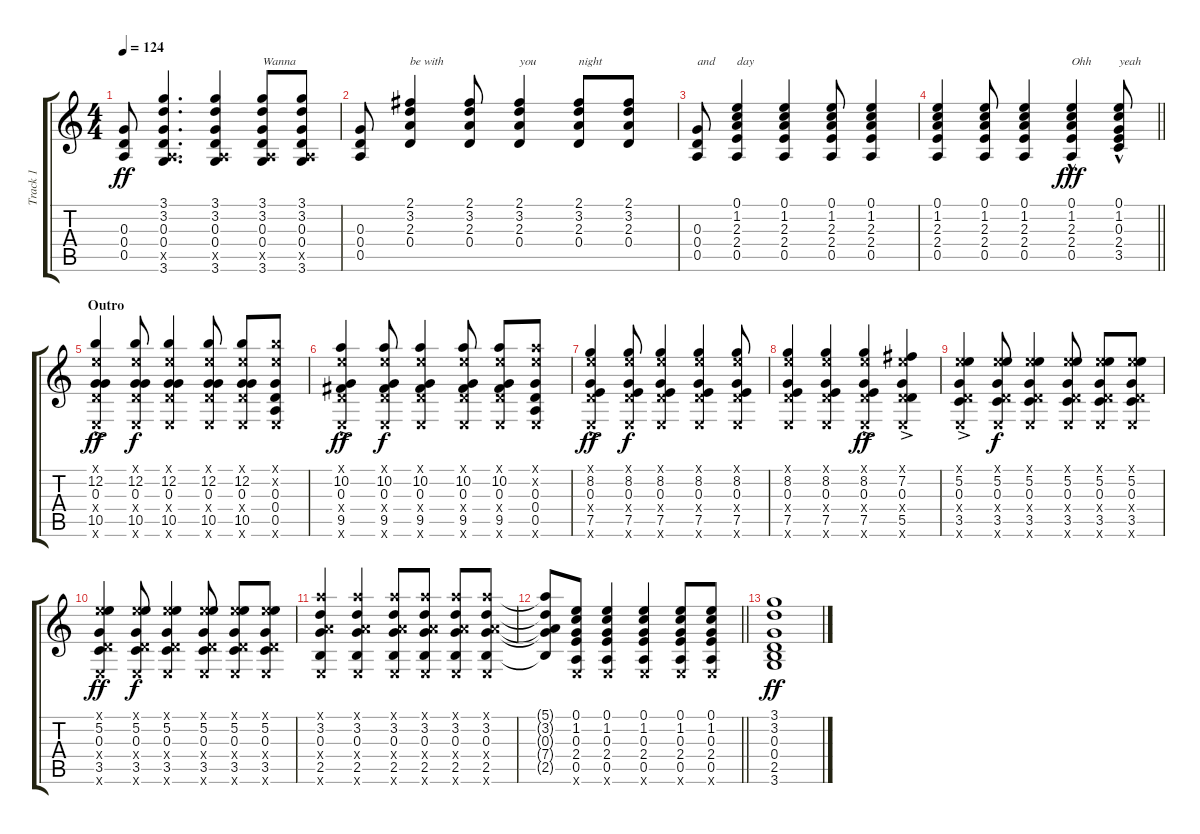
\track ("Track 1" "Track 1") {instrument acousticguitarnylon}
\staff {score tabs}
\tuning (E4 B3 G3 D3 A2 E2) {hide}
\ts (4 4)
\tempo 124
\clef g2
\ks c
(0.3 0.4 0.5).8{dy ff} (3.1 3.2 0.3 0.4 0.5{x} 3.6).4{d} (3.1 3.2 0.3 0.4 0.5{x} 3.6).4 (3.1 3.2 0.3 0.4 0.5{x} 3.6).8{txt "Wanna"} (3.1 3.2 0.3 0.4 0.5{x} 3.6).8 |
(0.3 0.4 0.5).8 (2.1 3.2 2.3 0.4).4{txt "be with"} (2.1 3.2 2.3 0.4).8 (2.1 3.2 2.3 0.4).4{txt "you"} (2.1 3.2 2.3 0.4).8{txt "night"} (2.1 3.2 2.3 0.4).8 |
(0.3 0.4 0.5).8{txt "and"} (0.1 1.2 2.3 2.4 0.5).4{txt "day"} (0.1 1.2 2.3 2.4 0.5).4 (0.1 1.2 2.3 2.4 0.5).8 (0.1 1.2 2.3 2.4 0.5).4 |
\barLineRight lightlight
(0.1 1.2 2.3 2.4 0.5).4 (0.1 1.2 2.3 2.4 0.5).8 (0.1 1.2 2.3 2.4 0.5).4 (0.1{hac} 1.2{hac} 2.3{hac} 2.4{hac} 0.5{hac}).4{txt "Ohh" dy fff} (0.1{hac} 1.2{hac} 0.3{hac} 2.4{hac} 3.5{hac}).8{txt "yeah"} |
\section ("" "Outro")
(0.1{ac x} 12.2{ac} 0.3{ac} 0.4{ac x} 10.5{ac} 0.6{ac x}).4{dy ff} (0.1{x} 12.2 0.3 0.4{x} 10.5 0.6{x}).8{dy f} (0.1{x} 12.2 0.3 0.4{x} 10.5 0.6{x}).4 (0.1{x} 12.2 0.3 0.4{x} 10.5 0.6{x}).8 (0.1{x} 12.2 0.3 0.4{x} 10.5 0.6{x}).8 (0.1{x} 12.2{x} 0.3 0.4 0.5 0.6{x}).8 |
(0.1{ac x} 10.2{ac} 0.3{ac} 0.4{ac x} 9.5{ac} 0.6{ac x}).4{dy ff} (0.1{x} 10.2 0.3 0.4{x} 9.5 0.6{x}).8{dy f} (0.1{x} 10.2 0.3 0.4{x} 9.5 0.6{x}).4 (0.1{x} 10.2 0.3 0.4{x} 9.5 0.6{x}).8 (0.1{x} 10.2 0.3 0.4{x} 9.5 0.6{x}).8 (0.1{x} 10.2{x} 0.3 0.4 0.5 0.6{x}).8 |
(0.1{ac x} 8.2{ac} 0.3{ac} 0.4{ac x} 7.5{ac} 0.6{ac x}).4{dy ff} (0.1{x} 8.2 0.3 0.4{x} 7.5 0.6{x}).8{dy f} (0.1{x} 8.2 0.3 0.4{x} 7.5 0.6{x}).4 (0.1{x} 8.2 0.3 0.4{x} 7.5 0.6{x}).4 (0.1{x} 8.2 0.3 0.4{x} 7.5 0.6{x}).8 |
(0.1{x} 8.2 0.3 0.4{x} 7.5 0.6{x}).4 (0.1{x} 8.2 0.3 0.4{x} 7.5 0.6{x}).4 (0.1{ac x} 8.2{ac} 0.3{ac} 0.4{ac x} 7.5{ac} 0.6{ac x}).4{dy ff} (0.1{ac x} 7.2{ac} 0.3{ac} 0.4{ac x} 5.5{ac} 0.6{ac x}).4 |
(0.1{ac x} 5.2{ac} 0.3{ac} 0.4{ac x} 3.5{ac} 0.6{ac x}).4 (0.1{x} 5.2 0.3 0.4{x} 3.5 0.6{x}).8{dy f} (0.1{x} 5.2 0.3 0.4{x} 3.5 0.6{x}).4 (0.1{x} 5.2 0.3 0.4{x} 3.5 0.6{x}).8 (0.1{x} 5.2 0.3 0.4{x} 3.5 0.6{x}).8 (0.1{x} 5.2 0.3 0.4{x} 3.5 0.6{x}).8 |
(0.1{x} 5.2 0.3 0.4{x} 3.5 0.6{x}).4{dy ff} (0.1{x} 5.2 0.3 0.4{x} 3.5 0.6{x}).8{dy f} (0.1{x} 5.2 0.3 0.4{x} 3.5 0.6{x}).4 (0.1{x} 5.2 0.3 0.4{x} 3.5 0.6{x}).8 (0.1{x} 5.2 0.3 0.4{x} 3.5 0.6{x}).8 (0.1{x} 5.2 0.3 0.4{x} 3.5 0.6{x}).8 |
(5.1{x} 3.2 0.3 7.4{x} 2.5 0.6{x}).4 (5.1{x} 3.2 0.3 7.4{x} 2.5 0.6{x}).4 (5.1{x} 3.2 0.3 7.4{x} 2.5 0.6{x}).8 (5.1{x} 3.2 0.3 7.4{x} 2.5 0.6{x}).8 (5.1{x} 3.2 0.3 7.4{x} 2.5 0.6{x}).8 (5.1{x} 3.2 0.3 7.4{x} 2.5 0.6{x}).8 |
\barLineRight lightlight
(5.1{t} 3.2{t} 0.3{t} 7.4{t} 2.5{t}).8 (0.1 1.2 0.3 2.4 0.5 0.6{x}).8 (0.1 1.2 0.3 2.4 0.5 0.6{x}).4 (0.1 1.2 0.3 2.4 0.5 0.6{x}).4 (0.1 1.2 0.3 2.4 0.5 0.6{x}).8 (0.1 1.2 0.3 2.4 0.5 0.6{x}).8 |
(3.1 3.2 0.3 0.4 2.5 3.6).1{dy ff}
